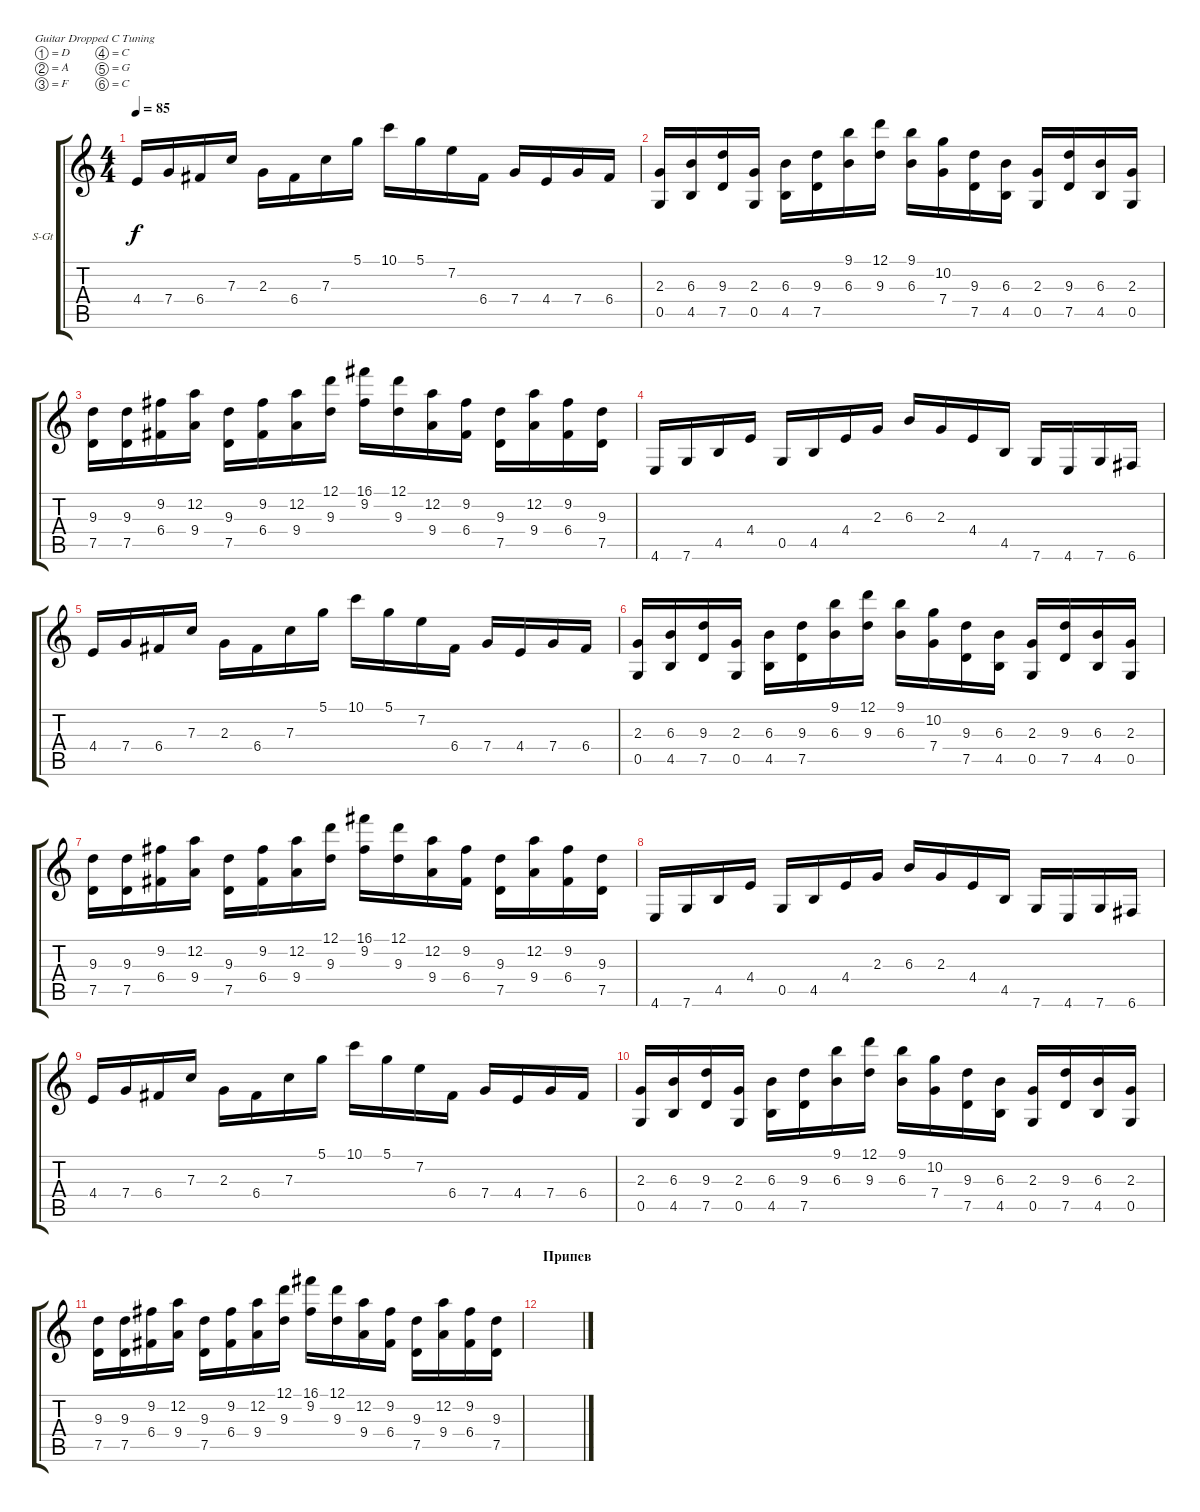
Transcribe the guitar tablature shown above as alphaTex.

\defaultSystemsLayout 4
\bracketExtendMode groupsimilarinstruments
\firstSystemTrackNameOrientation horizontal
\otherSystemsTrackNameOrientation horizontal
\track ("Steel Guitar" "S-Gt") {instrument acousticguitarsteel}
\staff {score tabs}
\tuning (D4 A3 F3 C3 G2 C2)
\ts (4 4)
\tempo 85
\clef g2
\ks c
4.4.16{dy f} 7.4.16 6.4.16 7.3.16 2.3.16 6.4.16 7.3.16 5.1.16 10.1.16 5.1.16 7.2.16 6.4.16 7.4.16 4.4.16 7.4.16 6.4.16 |
(0.5 2.3).16 (4.5 6.3).16 (7.5 9.3).16 (0.5 2.3).16 (4.5 6.3).16 (7.5 9.3).16 (6.3 9.1).16 (9.3 12.1).16 (6.3 9.1).16 (10.2 7.4).16 (7.5 9.3).16 (4.5 6.3).16 (0.5 2.3).16 (7.5 9.3).16 (4.5 6.3).16 (0.5 2.3).16 |
(7.5 9.3).16 (7.5 9.3).16 (6.4 9.2).16 (9.4 12.2).16 (7.5 9.3).16 (6.4 9.2).16 (9.4 12.2).16 (9.3 12.1).16 (9.2 16.1).16 (9.3 12.1).16 (9.4 12.2).16 (6.4 9.2).16 (7.5 9.3).16 (9.4 12.2).16 (6.4 9.2).16 (7.5 9.3).16 |
4.6.16 7.6.16 4.5.16 4.4.16 0.5.16 4.5.16 4.4.16 2.3.16 6.3.16 2.3.16 4.4.16 4.5.16 7.6.16 4.6.16 7.6.16 6.6.16 |
4.4.16 7.4.16 6.4.16 7.3.16 2.3.16 6.4.16 7.3.16 5.1.16 10.1.16 5.1.16 7.2.16 6.4.16 7.4.16 4.4.16 7.4.16 6.4.16 |
(0.5 2.3).16 (4.5 6.3).16 (7.5 9.3).16 (0.5 2.3).16 (4.5 6.3).16 (7.5 9.3).16 (6.3 9.1).16 (9.3 12.1).16 (6.3 9.1).16 (10.2 7.4).16 (7.5 9.3).16 (4.5 6.3).16 (0.5 2.3).16 (7.5 9.3).16 (4.5 6.3).16 (0.5 2.3).16 |
(7.5 9.3).16 (7.5 9.3).16 (6.4 9.2).16 (9.4 12.2).16 (7.5 9.3).16 (6.4 9.2).16 (9.4 12.2).16 (9.3 12.1).16 (9.2 16.1).16 (9.3 12.1).16 (9.4 12.2).16 (6.4 9.2).16 (7.5 9.3).16 (9.4 12.2).16 (6.4 9.2).16 (7.5 9.3).16 |
4.6.16 7.6.16 4.5.16 4.4.16 0.5.16 4.5.16 4.4.16 2.3.16 6.3.16 2.3.16 4.4.16 4.5.16 7.6.16 4.6.16 7.6.16 6.6.16 |
4.4.16 7.4.16 6.4.16 7.3.16 2.3.16 6.4.16 7.3.16 5.1.16 10.1.16 5.1.16 7.2.16 6.4.16 7.4.16 4.4.16 7.4.16 6.4.16 |
(0.5 2.3).16 (4.5 6.3).16 (7.5 9.3).16 (0.5 2.3).16 (4.5 6.3).16 (7.5 9.3).16 (6.3 9.1).16 (9.3 12.1).16 (6.3 9.1).16 (10.2 7.4).16 (7.5 9.3).16 (4.5 6.3).16 (0.5 2.3).16 (7.5 9.3).16 (4.5 6.3).16 (0.5 2.3).16 |
(7.5 9.3).16 (7.5 9.3).16 (6.4 9.2).16 (9.4 12.2).16 (7.5 9.3).16 (6.4 9.2).16 (9.4 12.2).16 (9.3 12.1).16 (9.2 16.1).16 (9.3 12.1).16 (9.4 12.2).16 (6.4 9.2).16 (7.5 9.3).16 (9.4 12.2).16 (6.4 9.2).16 (7.5 9.3).16 |
\section ("" "Припев")
